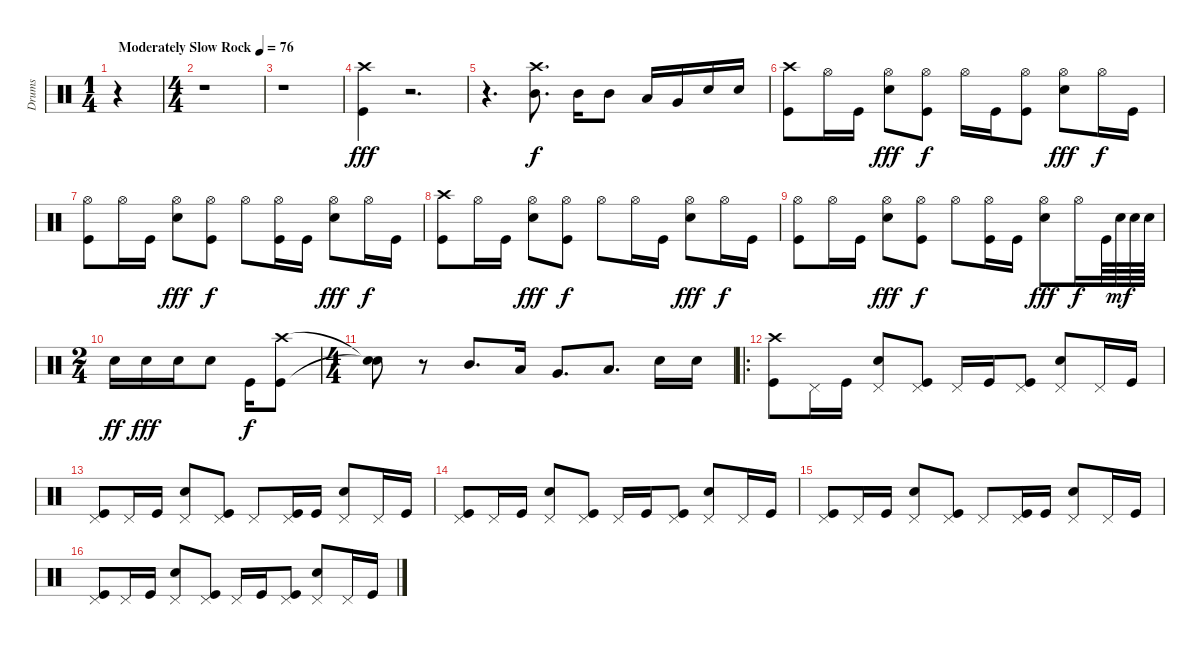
\track ("Drums" "Drums") {instrument percussion}
\staff {score}
\articulation defaults
\ts (1 4)
\tempo (76 "Moderately Slow Rock")
\clef neutral
\ks c
r.4{dy fff} |
\ts (4 4)
r.1 |
r.1 |
("Kick (hit)" "Crash high (hit)").4 r.2{d} |
r.4{d} ("Mid Tom (hit)" "Crash high (hit)").8{d dy f} "Mid Tom (hit)".16 "Mid Tom (hit)".8 "Low Tom (hit)".16 "Very Low Tom (hit)".16 "Electric Snare (hit)".16 "Electric Snare (hit)".16 |
("Crash high (hit)" "Kick (hit)").8 "Hi-Hat (open)".16 "Kick (hit)".16 ("Hi-Hat (open)" "Electric Snare (hit)").8{dy fff} ("Hi-Hat (open)" "Kick (hit)").8{dy f} "Hi-Hat (open)".16 "Kick (hit)".16 ("Hi-Hat (open)" "Kick (hit)").8 ("Hi-Hat (open)" "Electric Snare (hit)").8{dy fff} "Hi-Hat (open)".16{dy f} "Kick (hit)".16 |
("Hi-Hat (open)" "Kick (hit)").8 "Hi-Hat (open)".16 "Kick (hit)".16 ("Hi-Hat (open)" "Electric Snare (hit)").8{dy fff} ("Hi-Hat (open)" "Kick (hit)").8{dy f} "Hi-Hat (open)".8 ("Hi-Hat (open)" "Kick (hit)").16 "Kick (hit)".16 ("Hi-Hat (open)" "Electric Snare (hit)").8{dy fff} "Hi-Hat (open)".16{dy f} "Kick (hit)".16 |
("Crash high (hit)" "Kick (hit)").8 "Hi-Hat (open)".16 "Kick (hit)".16 ("Hi-Hat (open)" "Electric Snare (hit)").8{dy fff} ("Hi-Hat (open)" "Kick (hit)").8{dy f} "Hi-Hat (open)".8 "Hi-Hat (open)".16 "Kick (hit)".16 ("Hi-Hat (open)" "Electric Snare (hit)").8{dy fff} "Hi-Hat (open)".16{dy f} "Kick (hit)".16 |
("Hi-Hat (open)" "Kick (hit)").8 "Hi-Hat (open)".16 "Kick (hit)".16 ("Hi-Hat (open)" "Electric Snare (hit)").8{dy fff} ("Hi-Hat (open)" "Kick (hit)").8{dy f} "Hi-Hat (open)".8 ("Hi-Hat (open)" "Kick (hit)").16 "Kick (hit)".16 ("Hi-Hat (open)" "Electric Snare (hit)").8{dy fff} "Hi-Hat (open)".16{dy f} "Kick (hit)".64 "Electric Snare (hit)".64{dy mf} "Electric Snare (hit)".64 "Electric Snare (hit)".64 |
\ts (2 4)
"Electric Snare (hit)".16{dy ff} "Electric Snare (hit)".16{dy fff} "Electric Snare (hit)".16 "Electric Snare (hit)".8 "Kick (hit)".16{dy f} ("Kick (hit)" "Crash high (hit)").8 |
\ts (4 4)
("Snare (hit)"{t} "Snare (hit)"{t}).8 r.8 "Mid Tom (hit)".8{d} "Low Tom (hit)".16 "Very Low Tom (hit)".8{d} "Low Floor Tom (hit)".8{d} "Electric Snare (hit)".16 "Electric Snare (hit)".16 |
\ro
("Crash high (hit)" "Kick (hit)").8 "Pedal Hi-Hat (hit)".16 "Kick (hit)".16 ("Pedal Hi-Hat (hit)" "Electric Snare (hit)").8 ("Pedal Hi-Hat (hit)" "Kick (hit)").8 "Pedal Hi-Hat (hit)".16 "Kick (hit)".16 ("Pedal Hi-Hat (hit)" "Kick (hit)").8 ("Pedal Hi-Hat (hit)" "Electric Snare (hit)").8 "Pedal Hi-Hat (hit)".16 "Kick (hit)".16 |
("Pedal Hi-Hat (hit)" "Kick (hit)").8 "Pedal Hi-Hat (hit)".16 "Kick (hit)".16 ("Pedal Hi-Hat (hit)" "Electric Snare (hit)").8 ("Pedal Hi-Hat (hit)" "Kick (hit)").8 "Pedal Hi-Hat (hit)".8 ("Pedal Hi-Hat (hit)" "Kick (hit)").16 "Kick (hit)".16 ("Pedal Hi-Hat (hit)" "Electric Snare (hit)").8 "Pedal Hi-Hat (hit)".16 "Kick (hit)".16 |
("Pedal Hi-Hat (hit)" "Kick (hit)").8 "Pedal Hi-Hat (hit)".16 "Kick (hit)".16 ("Pedal Hi-Hat (hit)" "Electric Snare (hit)").8 ("Pedal Hi-Hat (hit)" "Kick (hit)").8 "Pedal Hi-Hat (hit)".16 "Kick (hit)".16 ("Pedal Hi-Hat (hit)" "Kick (hit)").8 ("Pedal Hi-Hat (hit)" "Electric Snare (hit)").8 "Pedal Hi-Hat (hit)".16 "Kick (hit)".16 |
("Pedal Hi-Hat (hit)" "Kick (hit)").8 "Pedal Hi-Hat (hit)".16 "Kick (hit)".16 ("Pedal Hi-Hat (hit)" "Electric Snare (hit)").8 ("Pedal Hi-Hat (hit)" "Kick (hit)").8 "Pedal Hi-Hat (hit)".8 ("Pedal Hi-Hat (hit)" "Kick (hit)").16 "Kick (hit)".16 ("Pedal Hi-Hat (hit)" "Electric Snare (hit)").8 "Pedal Hi-Hat (hit)".16 "Kick (hit)".16 |
("Pedal Hi-Hat (hit)" "Kick (hit)").8 "Pedal Hi-Hat (hit)".16 "Kick (hit)".16 ("Pedal Hi-Hat (hit)" "Electric Snare (hit)").8 ("Pedal Hi-Hat (hit)" "Kick (hit)").8 "Pedal Hi-Hat (hit)".16 "Kick (hit)".16 ("Pedal Hi-Hat (hit)" "Kick (hit)").8 ("Pedal Hi-Hat (hit)" "Electric Snare (hit)").8 "Pedal Hi-Hat (hit)".16 "Kick (hit)".16
